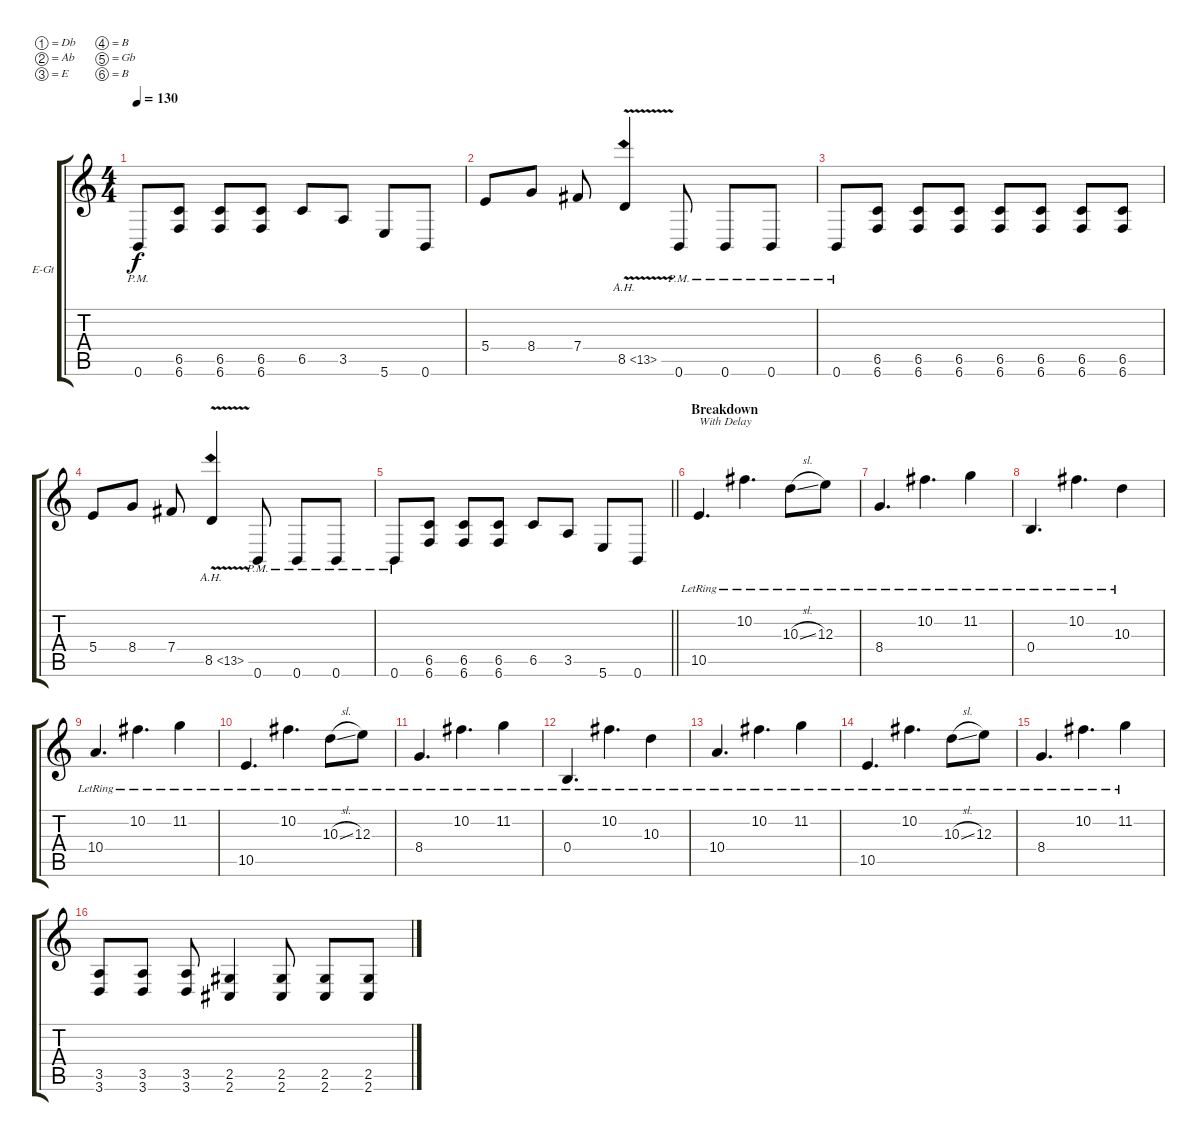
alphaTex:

\bracketExtendMode groupsimilarinstruments
\firstSystemTrackNameOrientation horizontal
\otherSystemsTrackNameOrientation horizontal
\track ("Mick Thomson" "E-Gt") {instrument overdrivenguitar}
\staff {score tabs}
\tuning (Db4 Ab3 E3 B2 Gb2 B1)
\ts (4 4)
\tempo 130
\clef g2
\ks c
0.6{pm}.8{dy f} (6.5 6.6).8 (6.5 6.6).8 (6.5 6.6).8 6.5.8 3.5.8 5.6.8 0.6.8 |
5.4.8 8.4.8 7.4.8 8.5{ah 5 v}.4 0.6{pm}.8 0.6{pm}.8 0.6{pm}.8 |
0.6{pm}.8 (6.5 6.6).8 (6.5 6.6).8 (6.5 6.6).8 (6.5 6.6).8 (6.5 6.6).8 (6.5 6.6).8 (6.5 6.6).8 |
5.4.8 8.4.8 7.4.8 8.5{ah 5 v}.4 0.6{pm}.8 0.6{pm}.8 0.6{pm}.8 |
\barLineRight lightlight
0.6{pm}.8 (6.5 6.6).8 (6.5 6.6).8 (6.5 6.6).8 6.5.8 3.5.8 5.6.8 0.6.8 |
\section ("" "Breakdown")
10.5{lr}.4{d txt "With Delay"} 10.2{lr}.4{d} 10.3{sl lr}.8 12.3{lr}.8 |
8.4{lr}.4{d} 10.2{lr}.4{d} 11.2{lr}.4 |
0.4{lr}.4{d} 10.2{lr}.4{d} 10.3{lr}.4 |
10.4{lr}.4{d} 10.2{lr}.4{d} 11.2{lr}.4 |
10.5{lr}.4{d} 10.2{lr}.4{d} 10.3{sl lr}.8 12.3{lr}.8 |
8.4{lr}.4{d} 10.2{lr}.4{d} 11.2{lr}.4 |
0.4{lr}.4{d} 10.2{lr}.4{d} 10.3{lr}.4 |
10.4{lr}.4{d} 10.2{lr}.4{d} 11.2{lr}.4 |
10.5{lr}.4{d} 10.2{lr}.4{d} 10.3{sl lr}.8 12.3{lr}.8 |
8.4{lr}.4{d} 10.2{lr}.4{d} 11.2{lr}.4 |
(3.5 3.6).8 (3.5 3.6).8 (3.5 3.6).8 (2.5 2.6).4 (2.5 2.6).8 (2.5 2.6).8 (2.5 2.6).8
